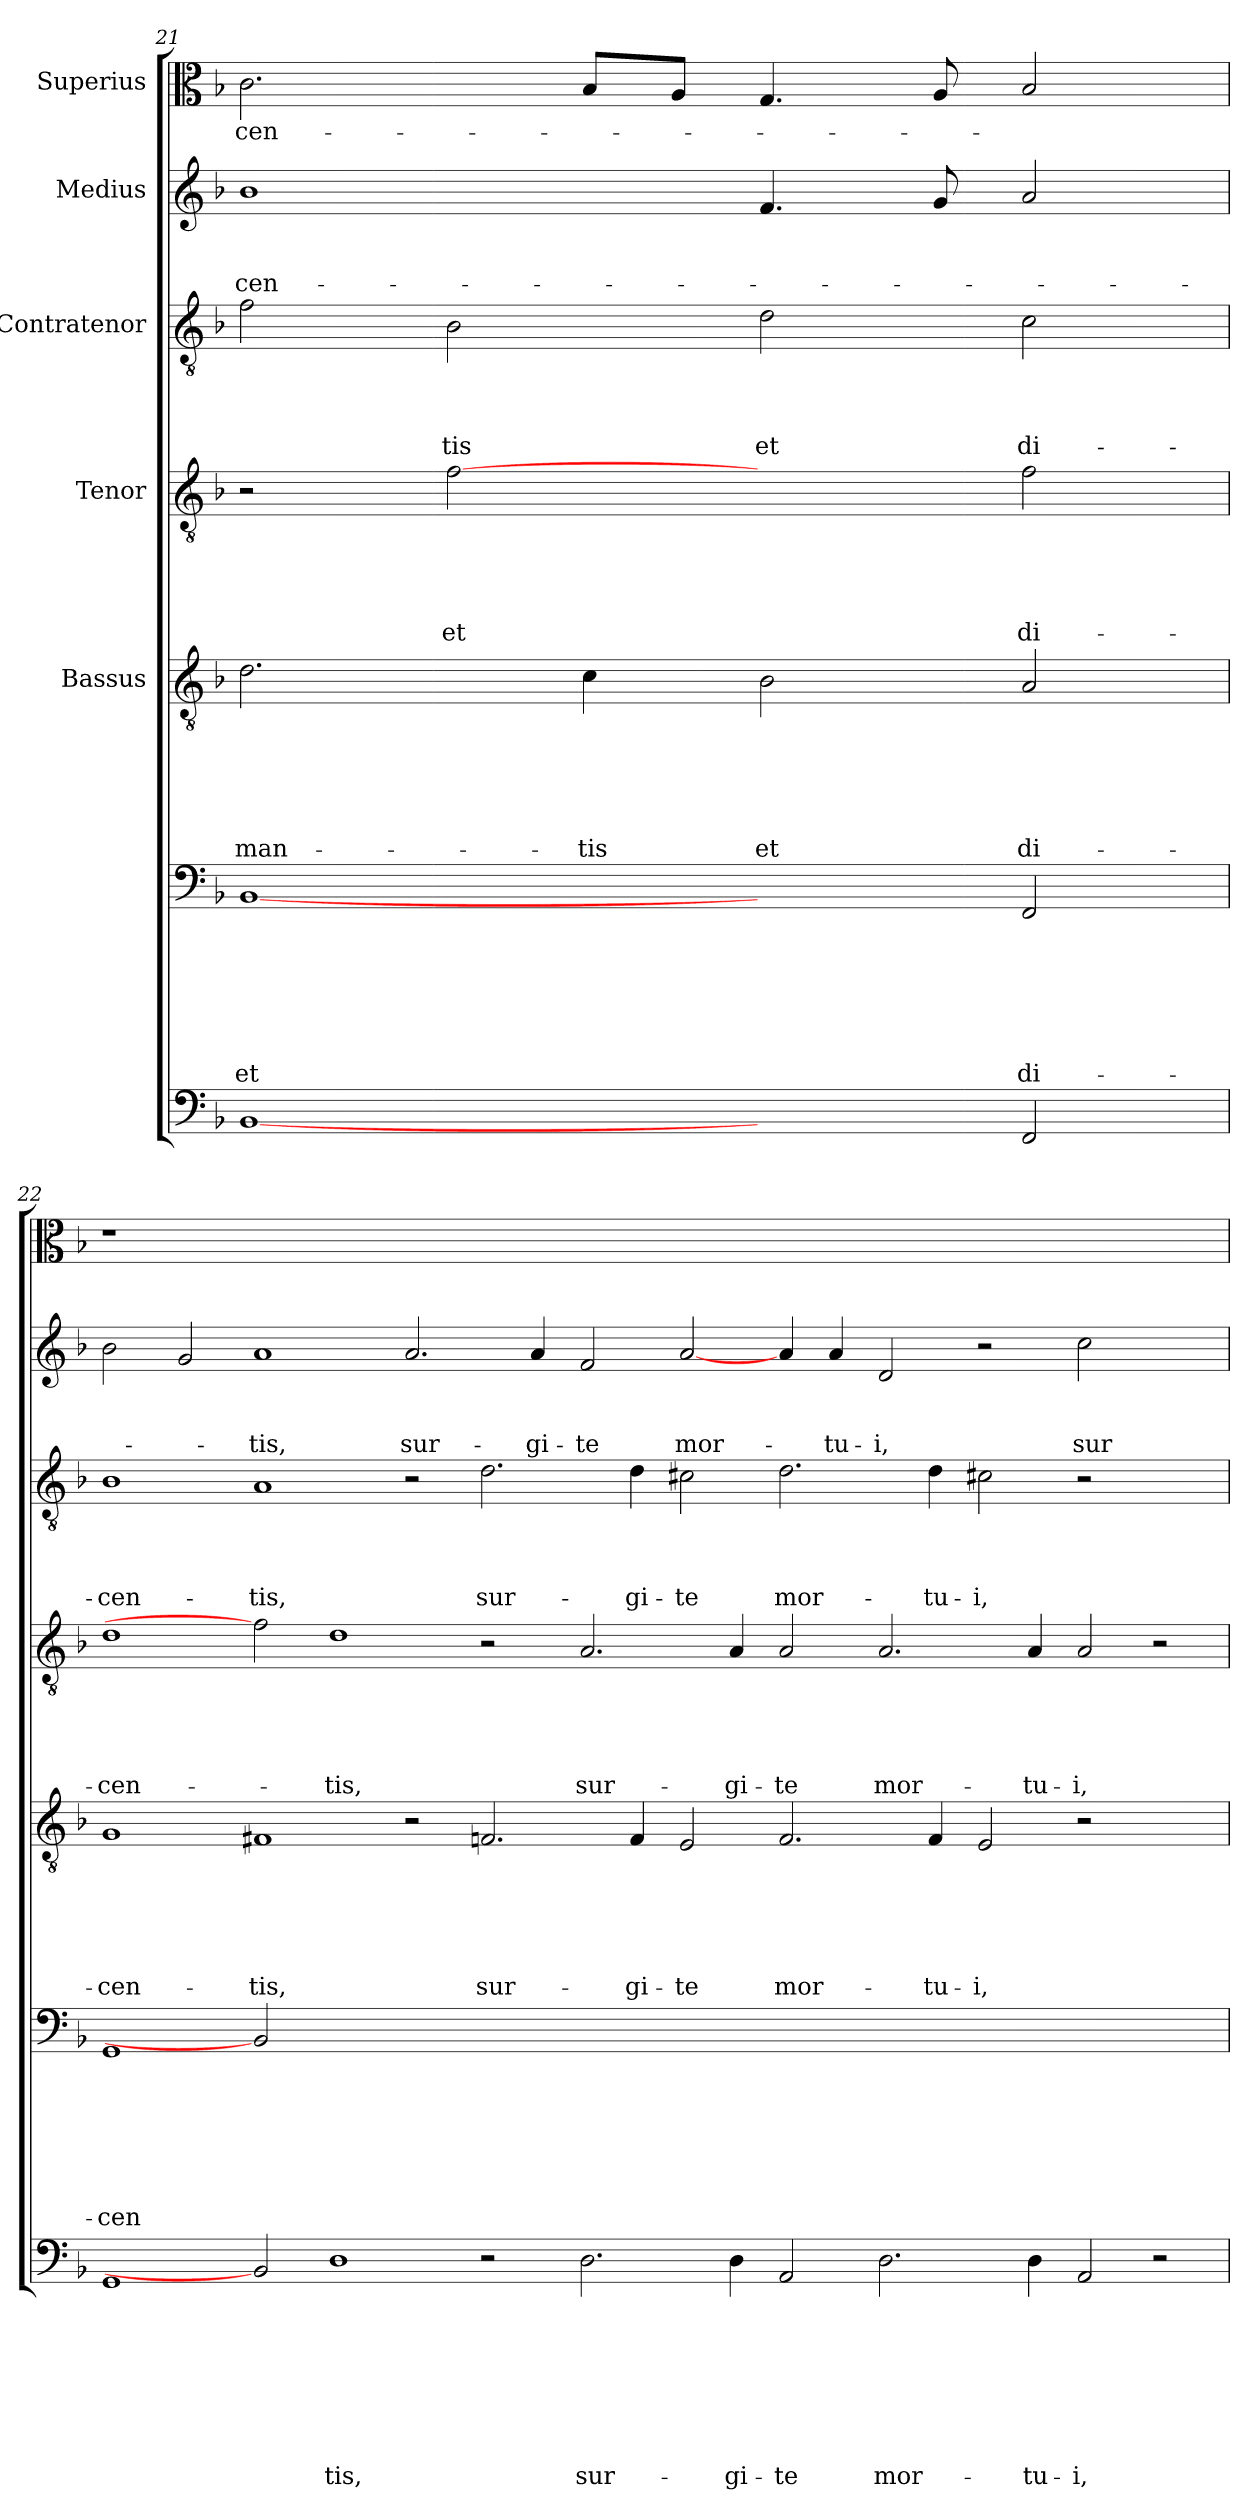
**kern	**text	**text	**text	**text	**text	**text	**text	**text	**kern	**text	**text	**text	**text	**text	**text	**text	**kern	**text	**text	**text	**text	**text	**text	**kern	**text	**text	**text	**text	**text	**kern	**text	**text	**text	**text	**kern	**text	**text	**text	**kern	**text
*part7	*part7	*part7	*part7	*part7	*part7	*part7	*part7	*part7	*part6	*part6	*part6	*part6	*part6	*part6	*part6	*part6	*part5	*part5	*part5	*part5	*part5	*part5	*part5	*part4	*part4	*part4	*part4	*part4	*part4	*part3	*part3	*part3	*part3	*part3	*part2	*part2	*part2	*part2	*part1	*part1
*staff7	*staff7	*staff7	*staff7	*staff7	*staff7	*staff7	*staff7	*staff7	*staff6	*staff6	*staff6	*staff6	*staff6	*staff6	*staff6	*staff6	*staff5	*staff5	*staff5	*staff5	*staff5	*staff5	*staff5	*staff4	*staff4	*staff4	*staff4	*staff4	*staff4	*staff3	*staff3	*staff3	*staff3	*staff3	*staff2	*staff2	*staff2	*staff2	*staff1	*staff1
*	*	*	*	*	*	*	*	*	*	*	*	*	*	*	*	*	*I"Bassus	*	*	*	*	*	*	*I"Tenor	*	*	*	*	*	*I"Contratenor	*	*	*	*	*I"Medius	*	*	*	*I"Superius	*
!!LO:LB:g=z
*clefF4	*	*	*	*	*	*	*	*	*clefF4	*	*	*	*	*	*	*	*clefGv2	*	*	*	*	*	*	*clefGv2	*	*	*	*	*	*clefGv2	*	*	*	*	*clefG2	*	*	*	*clefC3	*
*k[b-]	*	*	*	*	*	*	*	*	*k[b-]	*	*	*	*	*	*	*	*k[b-]	*	*	*	*	*	*	*k[b-]	*	*	*	*	*	*k[b-]	*	*	*	*	*k[b-]	*	*	*	*k[b-]	*
*F:	*	*	*	*	*	*	*	*	*F:	*	*	*	*	*	*	*	*F:	*	*	*	*	*	*	*F:	*	*	*	*	*	*F:	*	*	*	*	*F:	*	*	*	*F:	*
=21	=21	=21	=21	=21	=21	=21	=21	=21	=21	=21	=21	=21	=21	=21	=21	=21	=21	=21	=21	=21	=21	=21	=21	=21	=21	=21	=21	=21	=21	=21	=21	=21	=21	=21	=21	=21	=21	=21	=21	=21
!	!	!	!	!	!	!	!	!	!	!	!	!	!	!	!	!LO:LY:b	!	!	!	!	!	!	!LO:LY:b	!	!	!	!	!	!	!	!	!	!	!	!	!	!	!LO:LY:b	!	!LO:LY:b
[1BB-	.	.	.	.	.	.	.	.	[1BB-	.	.	.	.	.	.	-et	2.d\	.	.	.	.	.	man-	2r	.	.	.	.	.	2f\	.	.	.	.	1b-	.	.	-cen-	2.c\	-cen-
!	!	!	!	!	!	!	!	!	!	!	!	!	!	!	!	!	!	!	!	!	!	!	!	!	!	!	!	!	!LO:LY:b	!	!	!	!	!LO:LY:b	!	!	!	!	!	!
.	.	.	.	.	.	.	.	.	.	.	.	.	.	.	.	.	.	.	.	.	.	.	.	[2f	.	.	.	.	-et	2B-\	.	.	.	tis	.	.	.	.	.	.
!	!	!	!	!	!	!	!	!	!	!	!	!	!	!	!	!	!	!	!	!	!	!	!LO:LY:b	!	!	!	!	!	!	!	!	!	!	!	!	!	!	!	!	!
.	.	.	.	.	.	.	.	.	.	.	.	.	.	.	.	.	4c\	.	.	.	.	.	-tis	.	.	.	.	.	.	.	.	.	.	.	.	.	.	.	8B-/L	.
.	.	.	.	.	.	.	.	.	.	.	.	.	.	.	.	.	.	.	.	.	.	.	.	.	.	.	.	.	.	.	.	.	.	.	.	.	.	.	8A/J	.
!	!	!	!	!	!	!	!	!	!	!	!	!	!	!	!	!	!	!	!	!	!	!	!LO:LY:b	!	!	!	!	!	!	!	!	!	!	!LO:LY:b	!	!	!	!	!	!
2ryy	.	.	.	.	.	.	.	.	2ryy	.	.	.	.	.	.	.	2B-\	.	.	.	.	.	et	2ryy	.	.	.	.	.	2d\	.	.	.	et	4.f/	.	.	.	4.G/	.
.	.	.	.	.	.	.	.	.	.	.	.	.	.	.	.	.	.	.	.	.	.	.	.	.	.	.	.	.	.	.	.	.	.	.	8g/	.	.	.	8A/	.
!	!	!	!	!	!	!	!	!	!	!	!	!	!	!	!	!LO:LY:b	!	!	!	!	!	!	!LO:LY:b	!	!	!	!	!	!LO:LY:b	!	!	!	!	!LO:LY:b	!	!	!	!	!	!
2FF/	.	.	.	.	.	.	.	.	2FF/	.	.	.	.	.	.	di-	2A/	.	.	.	.	.	di-	2f\	.	.	.	.	di-	2c\	.	.	.	di-	2a/	.	.	.	2B-/	.
=22	=22	=22	=22	=22	=22	=22	=22	=22	=22	=22	=22	=22	=22	=22	=22	=22	=22	=22	=22	=22	=22	=22	=22	=22	=22	=22	=22	=22	=22	=22	=22	=22	=22	=22	=22	=22	=22	=22	=22	=22
!	!	!	!	!	!	!	!	!	!	!	!	!	!	!	!	!LO:LY:b	!	!	!	!	!	!	!LO:LY:b	!	!	!	!	!	!LO:LY:b	!	!	!	!	!LO:LY:b	!	!	!	!	!	!
1GG	.	.	.	.	.	.	.	.	1GG	.	.	.	.	.	.	-cen	1G	.	.	.	.	.	-cen-	1d	.	.	.	.	-cen-	1B-	.	.	.	-cen-	2b-\	.	.	.	1r	.
.	.	.	.	.	.	.	.	.	.	.	.	.	.	.	.	.	.	.	.	.	.	.	.	.	.	.	.	.	.	.	.	.	.	.	2g/	.	.	.	.	.
!	!	!	!	!	!	!	!	!	!	!	!	!	!	!	!	!	!	!	!	!	!	!	!LO:LY:b	!	!	!	!	!	!	!	!	!	!	!LO:LY:b	!	!	!	!LO:LY:b	!	!
2BB-]	.	.	.	.	.	.	.	.	2BB-]	.	.	.	.	.	.	.	1F#X	.	.	.	.	.	-tis,	2f]	.	.	.	.	.	1A	.	.	.	-tis,	1a	.	.	-tis,	00ryy	.
!	!	!	!	!	!	!	!	!LO:LY:b	!	!	!	!	!	!	!	!	!	!	!	!	!	!	!	!	!	!	!	!	!LO:LY:b	!	!	!	!	!	!	!	!	!	!	!
1D	.	.	.	.	.	.	.	tis,	00ryy	.	.	.	.	.	.	.	.	.	.	.	.	.	.	1d	.	.	.	.	-tis,	.	.	.	.	.	.	.	.	.	.	.
!	!	!	!	!	!	!	!	!	!	!	!	!	!	!	!	!	!	!	!	!	!	!	!	!	!	!	!	!	!	!	!	!	!	!	!	!	!	!LO:LY:b	!	!
.	.	.	.	.	.	.	.	.	.	.	.	.	.	.	.	.	2r	.	.	.	.	.	.	.	.	.	.	.	.	2r	.	.	.	.	2.a/	.	.	sur-	.	.
!	!	!	!	!	!	!	!	!	!	!	!	!	!	!	!	!	!	!	!	!	!	!	!LO:LY:b	!	!	!	!	!	!	!	!	!	!	!LO:LY:b	!	!	!	!	!	!
2r	.	.	.	.	.	.	.	.	.	.	.	.	.	.	.	.	2.Fn/	.	.	.	.	.	sur-	2r	.	.	.	.	.	2.d\	.	.	.	sur-	.	.	.	.	.	.
!	!	!	!	!	!	!	!	!	!	!	!	!	!	!	!	!	!	!	!	!	!	!	!	!	!	!	!	!	!	!	!	!	!	!	!	!	!	!LO:LY:b	!	!
.	.	.	.	.	.	.	.	.	.	.	.	.	.	.	.	.	.	.	.	.	.	.	.	.	.	.	.	.	.	.	.	.	.	.	4a/	.	.	-gi-	.	.
!	!	!	!	!	!	!	!	!LO:LY:b	!	!	!	!	!	!	!	!	!	!	!	!	!	!	!	!	!	!	!	!	!LO:LY:b	!	!	!	!	!	!	!	!	!LO:LY:b	!	!
2.D\	.	.	.	.	.	.	.	sur-	.	.	.	.	.	.	.	.	.	.	.	.	.	.	.	2.A/	.	.	.	.	sur-	.	.	.	.	.	2f/	.	.	-te	.	.
!	!	!	!	!	!	!	!	!	!	!	!	!	!	!	!	!	!	!	!	!	!	!	!LO:LY:b	!	!	!	!	!	!	!	!	!	!	!LO:LY:b	!	!	!	!	!	!
.	.	.	.	.	.	.	.	.	.	.	.	.	.	.	.	.	4F/	.	.	.	.	.	-gi-	.	.	.	.	.	.	4d\	.	.	.	-gi-	.	.	.	.	.	.
!	!	!	!	!	!	!	!	!	!	!	!	!	!	!	!	!	!	!	!	!	!	!	!LO:LY:b	!	!	!	!	!	!	!	!	!	!	!LO:LY:b	!	!	!	!LO:LY:b	!	!
.	.	.	.	.	.	.	.	.	.	.	.	.	.	.	.	.	2E/	.	.	.	.	.	-te	.	.	.	.	.	.	2c#X\	.	.	.	-te	[<2a/	.	.	mor-	.	.
!	!	!	!	!	!	!	!	!LO:LY:b	!	!	!	!	!	!	!	!	!	!	!	!	!	!	!	!	!	!	!	!	!LO:LY:b	!	!	!	!	!	!	!	!	!	!	!
4D\	.	.	.	.	.	.	.	-gi-	.	.	.	.	.	.	.	.	.	.	.	.	.	.	.	4A/	.	.	.	.	-gi-	.	.	.	.	.	.	.	.	.	.	.
!	!	!	!	!	!	!	!	!LO:LY:b	!	!	!	!	!	!	!	!	!	!	!	!	!	!	!LO:LY:b	!	!	!	!	!	!LO:LY:b	!	!	!	!	!LO:LY:b	!	!	!	!	!	!
2AA/	.	.	.	.	.	.	.	-te	.	.	.	.	.	.	.	.	2.F/	.	.	.	.	.	mor-	2A/	.	.	.	.	-te	2.d\	.	.	.	mor-	4a/	.	.	.	.	.
!	!	!	!	!	!	!	!	!	!	!	!	!	!	!	!	!	!	!	!	!	!	!	!	!	!	!	!	!	!	!	!	!	!	!	!	!	!	!LO:LY:b	!	!
.	.	.	.	.	.	.	.	.	.	.	.	.	.	.	.	.	.	.	.	.	.	.	.	.	.	.	.	.	.	.	.	.	.	.	4a/	.	.	-tu-	.	.
!	!	!	!	!	!	!	!	!LO:LY:b	!	!	!	!	!	!	!	!	!	!	!	!	!	!	!	!	!	!	!	!	!LO:LY:b	!	!	!	!	!	!	!	!	!LO:LY:b	!	!
2.D\	.	.	.	.	.	.	.	mor-	.	.	.	.	.	.	.	.	.	.	.	.	.	.	.	2.A/	.	.	.	.	mor-	.	.	.	.	.	2d/	.	.	-i,	.	.
!	!	!	!	!	!	!	!	!	!	!	!	!	!	!	!	!	!	!	!	!	!	!	!LO:LY:b	!	!	!	!	!	!	!	!	!	!	!LO:LY:b	!	!	!	!	!	!
.	.	.	.	.	.	.	.	.	.	.	.	.	.	.	.	.	4F/	.	.	.	.	.	-tu-	.	.	.	.	.	.	4d\	.	.	.	-tu-	.	.	.	.	.	.
!	!	!	!	!	!	!	!	!	!	!	!	!	!	!	!	!	!	!	!	!	!	!	!LO:LY:b	!	!	!	!	!	!	!	!	!	!	!LO:LY:b	!	!	!	!	!	!
.	.	.	.	.	.	.	.	.	.	.	.	.	.	.	.	.	2E/	.	.	.	.	.	-i,	.	.	.	.	.	.	2c#X\	.	.	.	-i,	2r	.	.	.	1.ryy	.
!	!	!	!	!	!	!	!	!LO:LY:b	!	!	!	!	!	!	!	!	!	!	!	!	!	!	!	!	!	!	!	!	!LO:LY:b	!	!	!	!	!	!	!	!	!	!	!
4D\	.	.	.	.	.	.	.	-tu-	.	.	.	.	.	.	.	.	.	.	.	.	.	.	.	4A/	.	.	.	.	-tu-	.	.	.	.	.	.	.	.	.	.	.
!	!	!	!	!	!	!	!	!LO:LY:b	!	!	!	!	!	!	!	!	!	!	!	!	!	!	!	!	!	!	!	!	!LO:LY:b	!	!	!	!	!	!	!	!	!LO:LY:b	!	!
2AA/	.	.	.	.	.	.	.	-i,	1ryy	.	.	.	.	.	.	.	2r	.	.	.	.	.	.	2A/	.	.	.	.	-i,	2r	.	.	.	.	2cc\	.	.	sur-	.	.
2r	.	.	.	.	.	.	.	.	.	.	.	.	.	.	.	.	2ryy	.	.	.	.	.	.	2r	.	.	.	.	.	2ryy	.	.	.	.	2ryy	.	.	.	.	.
=	=	=	=	=	=	=	=	=	=	=	=	=	=	=	=	=	=	=	=	=	=	=	=	=	=	=	=	=	=	=	=	=	=	=	=	=	=	=	=	=
*-	*-	*-	*-	*-	*-	*-	*-	*-	*-	*-	*-	*-	*-	*-	*-	*-	*-	*-	*-	*-	*-	*-	*-	*-	*-	*-	*-	*-	*-	*-	*-	*-	*-	*-	*-	*-	*-	*-	*-	*-
